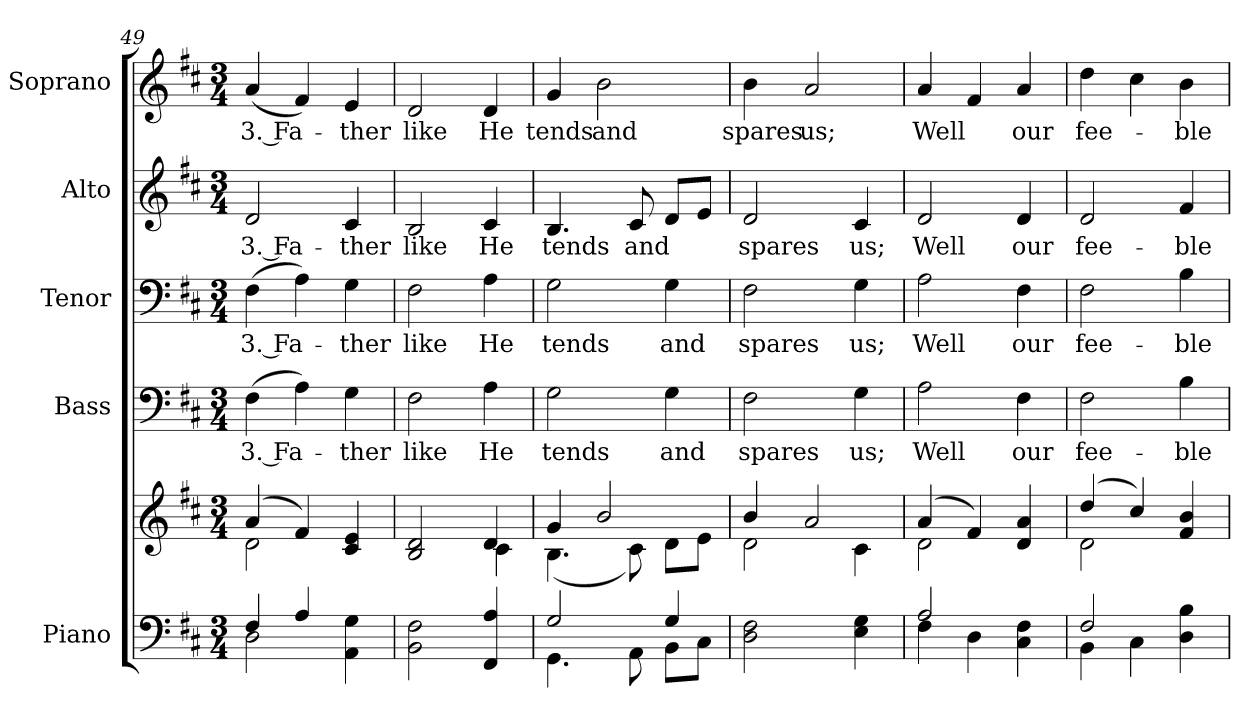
**kern	**kern	**kern	**text	**kern	**text	**kern	**text	**kern	**text
*part5	*part5	*part4	*part4	*part3	*part3	*part2	*part2	*part1	*part1
*staff6	*staff5	*staff4	*staff4	*staff3	*staff3	*staff2	*staff2	*staff1	*staff1
*I"Piano	*	*I"Bass	*	*I"Tenor	*	*I"Alto	*	*I"Soprano	*
*I'Pno.	*	*I'B.	*	*I'T.	*	*I'A.	*	*I'S.	*
!!LO:PB:g=z
*clefF4	*clefG2	*clefF4	*	*clefF4	*	*clefG2	*	*clefG2	*
*k[f#c#]	*k[f#c#]	*k[f#c#]	*	*k[f#c#]	*	*k[f#c#]	*	*k[f#c#]	*
*D:	*D:	*D:	*	*D:	*	*D:	*	*D:	*
*M3/4	*M3/4	*M3/4	*	*M3/4	*	*M3/4	*	*M3/4	*
=49	=49	=49	=49	=49	=49	=49	=49	=49	=49
*^	*^	*	*	*	*	*	*	*	*
!	!	!	!	!	!LO:LY:b:color=#000000	!	!	!	!	!	!
!	!	!	!	!	!	!	!LO:LY:b:color=#000000	!	!	!	!
!	!	!	!	!	!	!	!	!	!LO:LY:b:color=#000000	!	!
!	!	!	!	!	!	!	!	!	!	!	!LO:LY:b:color=#000000
4F#i/	2Di\	(4ai/	2di\	(4F#i\	3. Fa-	(4F#i\	3. Fa-	2di/	3. Fa-	(4ai/	3. Fa-
4Ai/	.	4f#i/)	.	4Ai\)	.	4Ai\)	.	.	.	4f#i/)	.
!	!	!	!	!	!LO:LY:b:color=#000000	!	!	!	!	!	!
!	!	!	!	!	!	!	!LO:LY:b:color=#000000	!	!	!	!
!	!	!	!	!	!	!	!	!	!LO:LY:b:color=#000000	!	!
!	!	!	!	!	!	!	!	!	!	!	!LO:LY:b:color=#000000
4AAi\ 4Gi	4ryy	4c#i/ 4ei	4ryy	4Gi\	-ther	4Gi\	-ther	4c#i/	-ther	4ei/	-ther
*v	*v	*	*	*	*	*	*	*	*	*	*
=50	=50	=50	=50	=50	=50	=50	=50	=50	=50	=50
*^	*	*	*	*	*	*	*	*	*	*
!	!	!	!	!	!LO:LY:b:color=#000000	!	!	!	!	!	!
*v	*v	*	*	*	*	*	*	*	*	*	*
*^	*	*	*	*	*	*	*	*	*	*
!	!	!	!	!	!	!	!LO:LY:b:color=#000000	!	!	!	!
*v	*v	*	*	*	*	*	*	*	*	*	*
*^	*	*	*	*	*	*	*	*	*	*
!	!	!	!	!	!	!	!	!	!LO:LY:b:color=#000000	!	!
*v	*v	*	*	*	*	*	*	*	*	*	*
*^	*	*	*	*	*	*	*	*	*	*
!	!	!	!	!	!	!	!	!	!	!	!LO:LY:b:color=#000000
*v	*v	*	*	*	*	*	*	*	*	*	*
2BBi\ 2F#i	2Bi/ 2di	2ryy	2F#i\	like	2F#i\	like	2Bi/	like	2di/	like
!	!	!	!	!LO:LY:b:color=#000000	!	!	!	!	!	!
!	!	!	!	!	!	!LO:LY:b:color=#000000	!	!	!	!
!	!	!	!	!	!	!	!	!LO:LY:b:color=#000000	!	!
!	!	!	!	!	!	!	!	!	!	!LO:LY:b:color=#000000
4FF#i/ 4Ai	4di/	4c#i\	4Ai\	He	4Ai\	He	4c#i/	He	4di/	He
=51	=51	=51	=51	=51	=51	=51	=51	=51	=51	=51
*^	*	*	*	*	*	*	*	*	*	*
!	!	!	!	!	!LO:LY:b:color=#000000	!	!	!	!	!	!
!	!	!	!	!	!	!	!LO:LY:b:color=#000000	!	!	!	!
!	!	!	!	!	!	!	!	!	!LO:LY:b:color=#000000	!	!
!	!	!	!	!	!	!	!	!	!	!	!LO:LY:b:color=#000000
2Gi/	4.GGi\	4gi/	(4.Bi\	2Gi\	tends	2Gi\	tends	4.Bi/	tends	4gi/	tends
!	!	!	!	!	!	!	!	!	!	!	!LO:LY:b:color=#000000
.	.	2bi/	.	.	.	.	.	.	.	2bi\	and
!	!	!	!	!	!	!	!	!	!LO:LY:b:color=#000000	!	!
.	8AAi\	.	8c#i\)	.	.	.	.	8c#i/	and	.	.
!	!	!	!	!	!LO:LY:b:color=#000000	!	!	!	!	!	!
!	!	!	!	!	!	!	!LO:LY:b:color=#000000	!	!	!	!
4Gi/	8BBi\L	.	8di\L	4Gi\	and	4Gi\	and	8di/L	.	.	.
.	8C#i\J	.	8ei\J	.	.	.	.	8ei/J	.	.	.
*v	*v	*	*	*	*	*	*	*	*	*	*
=52	=52	=52	=52	=52	=52	=52	=52	=52	=52	=52
*^	*	*	*	*	*	*	*	*	*	*
!	!	!	!	!	!LO:LY:b:color=#000000	!	!	!	!	!	!
*v	*v	*	*	*	*	*	*	*	*	*	*
*^	*	*	*	*	*	*	*	*	*	*
!	!	!	!	!	!	!	!LO:LY:b:color=#000000	!	!	!	!
*v	*v	*	*	*	*	*	*	*	*	*	*
*^	*	*	*	*	*	*	*	*	*	*
!	!	!	!	!	!	!	!	!	!LO:LY:b:color=#000000	!	!
*v	*v	*	*	*	*	*	*	*	*	*	*
*^	*	*	*	*	*	*	*	*	*	*
!	!	!	!	!	!	!	!	!	!	!	!LO:LY:b:color=#000000
*v	*v	*	*	*	*	*	*	*	*	*	*
2Di\ 2F#i	4bi/	2di\	2F#i\	spares	2F#i\	spares	2di/	spares	4bi\	spares
!	!	!	!	!	!	!	!	!	!	!LO:LY:b:color=#000000
.	2ai/	.	.	.	.	.	.	.	2ai/	us;
!	!	!	!	!LO:LY:b:color=#000000	!	!	!	!	!	!
!	!	!	!	!	!	!LO:LY:b:color=#000000	!	!	!	!
!	!	!	!	!	!	!	!	!LO:LY:b:color=#000000	!	!
4Ei\ 4Gi	.	4c#i\	4Gi\	us;	4Gi\	us;	4c#i/	us;	.	.
!!LO:PB:g=z
=53	=53	=53	=53	=53	=53	=53	=53	=53	=53	=53
*^	*	*	*	*	*	*	*	*	*	*
!	!	!	!	!	!LO:LY:b:color=#000000	!	!	!	!	!	!
!	!	!	!	!	!	!	!LO:LY:b:color=#000000	!	!	!	!
!	!	!	!	!	!	!	!	!	!LO:LY:b:color=#000000	!	!
!	!	!	!	!	!	!	!	!	!	!	!LO:LY:b:color=#000000
2Ai/	4F#i\	(4ai/	2di\	2Ai\	Well	2Ai\	Well	2di/	Well	4ai/	Well
.	4Di\	4f#i/)	.	.	.	.	.	.	.	4f#i/	.
!	!	!	!	!	!LO:LY:b:color=#000000	!	!	!	!	!	!
!	!	!	!	!	!	!	!LO:LY:b:color=#000000	!	!	!	!
!	!	!	!	!	!	!	!	!	!LO:LY:b:color=#000000	!	!
!	!	!	!	!	!	!	!	!	!	!	!LO:LY:b:color=#000000
4C#i\ 4F#i	4ryy	4di/ 4ai	4ryy	4F#i\	our	4F#i\	our	4di/	our	4ai/	our
=54	=54	=54	=54	=54	=54	=54	=54	=54	=54	=54	=54
!	!	!	!	!	!LO:LY:b:color=#000000	!	!	!	!	!	!
!	!	!	!	!	!	!	!LO:LY:b:color=#000000	!	!	!	!
!	!	!	!	!	!	!	!	!	!LO:LY:b:color=#000000	!	!
!	!	!	!	!	!	!	!	!	!	!	!LO:LY:b:color=#000000
2F#i/	4BBi\	(4ddi/	2di\	2F#i\	fee-	2F#i\	fee-	2di/	fee-	4ddi\	fee-
.	4C#i\	4cc#i/)	.	.	.	.	.	.	.	4cc#i\	.
!	!	!	!	!	!LO:LY:b:color=#000000	!	!	!	!	!	!
!	!	!	!	!	!	!	!LO:LY:b:color=#000000	!	!	!	!
!	!	!	!	!	!	!	!	!	!LO:LY:b:color=#000000	!	!
!	!	!	!	!	!	!	!	!	!	!	!LO:LY:b:color=#000000
4Di\ 4Bi	4ryy	4f#i/ 4bi	4ryy	4Bi\	-ble	4Bi\	-ble	4f#i/	-ble	4bi\	-ble
*v	*v	*	*	*	*	*	*	*	*	*	*
*	*v	*v	*	*	*	*	*	*	*	*
=	=	=	=	=	=	=	=	=	=
*-	*-	*-	*-	*-	*-	*-	*-	*-	*-
